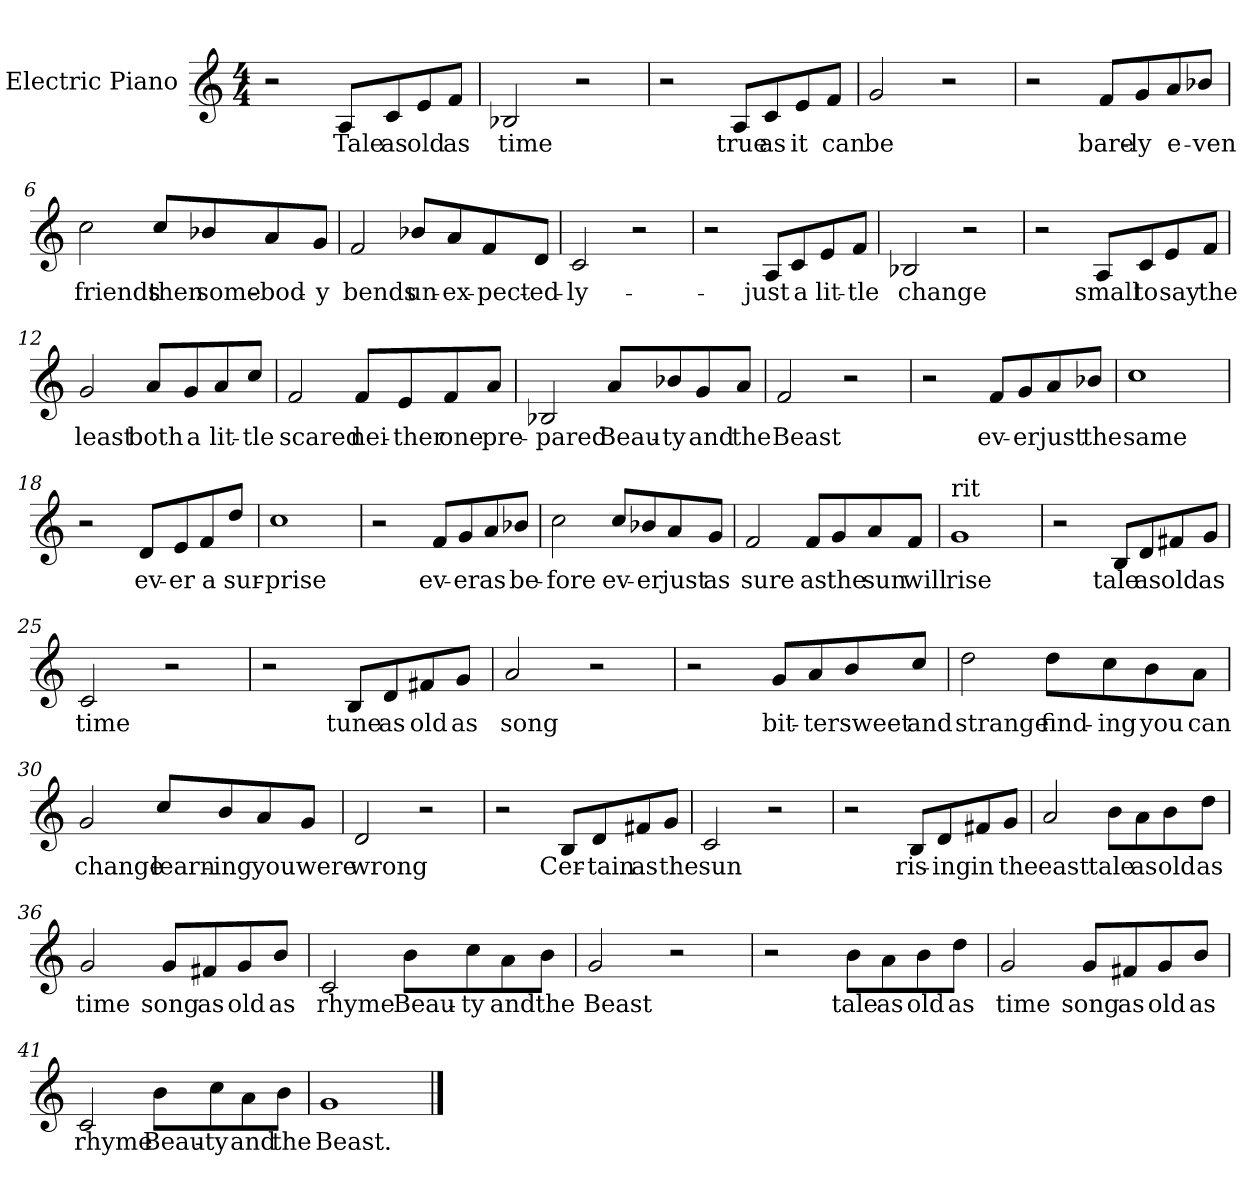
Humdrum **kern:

**kern	**text
*part1	*part1
*staff1	*staff1
*I"Electric Piano	*
*I'E.Pno	*
*clefG2	*
*k[]	*
*C:	*
*M4/4	*
=1	=1
2r	.
8A/L	Tale
8c/	as
8e/	old
8f/J	as
=2	=2
2B-X/	time
2r	.
=3	=3
2r	.
8A/L	true
8c/	as
8e/	it
8f/J	can
=4	=4
2g/	be
2r	.
!!LO:LB:g=z
=5	=5
2r	.
8f/L	bare-
8g/	-ly
8a/	e-
8b-X/J	-ven
=6	=6
2cc\	friends
8cc/L	then
8b-X/	some-
8a/	-bod-
8g/J	-y
=7	=7
2f/	bends
8b-X/L	un-
8a/	-ex-
8f/	-pect-
8d/J	-ed-
=8	=8
2c/	-ly-
2r	.
!!LO:LB:g=z
=9	=9
2r	.
8A/L	-just
8c/	a
8e/	lit-
8f/J	-tle
=10	=10
2B-X/	change
2r	.
=11	=11
2r	.
8A/L	small
8c/	to
8e/	say
8f/J	the
=12	=12
2g/	least
8a/L	both
8g/	a
8a/	lit-
8cc/J	-tle
!!LO:LB:g=z
=13	=13
2f/	scared
8f/L	nei-
8e/	-ther
8f/	one
8a/J	pre-
=14	=14
2B-X/	-pared
8a/L	Beau-
8b-X/	-ty
8g/	and
8a/J	the
=15	=15
2f/	Beast
2r	.
=16	=16
2r	.
8f/L	ev-
8g/	-er
8a/	just
8b-X/J	the
=17	=17
1cc	same
!!LO:LB:g=z
=18	=18
2r	.
8d/L	ev-
8e/	-er
8f/	a
8dd/J	sur-
=19	=19
1cc	-prise
=20	=20
2r	.
8f/L	ev-
8g/	-er
8a/	as
8b-X/J	be-
=21	=21
2cc\	-fore
8cc/L	ev-
8b-X/	-er
8a/	just
8g/J	as
=22	=22
2f/	sure
8f/L	as
8g/	the
8a/	sun
8f/J	will
=23	=23
!LO:TX:a:t=rit	!
1g	rise
!!LO:LB:g=z
=24	=24
2r	.
8B/L	tale
8d/	as
8f#X/	old
8g/J	as
=25	=25
2c/	time
2r	.
=26	=26
2r	.
8B/L	tune
8d/	as
8f#X/	old
8g/J	as
=27	=27
2a/	song
2r	.
=28	=28
2r	.
8g/L	bit-
8a/	-ter
8b/	sweet
8cc/J	and
=29	=29
2dd\	strange
8dd\L	find-
8cc\	-ing
8b\	you
8a\J	can
!!LO:LB:g=z
=30	=30
2g/	change
8cc/L	learn-
8b/	-ing
8a/	you
8g/J	were
=31	=31
2d/	wrong
2r	.
=32	=32
2r	.
8B/L	Cer-
8d/	-tain
8f#X/	as
8g/J	the
=33	=33
2c/	sun
2r	.
=34	=34
2r	.
8B/L	ris-
8d/	-ing
8f#X/	in
8g/J	the
!!LO:LB:g=z
=35	=35
2a/	east
8b\L	tale
8a\	as
8b\	old
8dd\J	as
=36	=36
2g/	time
8g/L	song
8f#X/	as
8g/	old
8b/J	as
=37	=37
2c/	rhyme
8b\L	Beau-
8cc\	-ty
8a\	and
8b\J	the
=38	=38
2g/	Beast
2r	.
=39	=39
2r	.
8b\L	tale
8a\	as
8b\	old
8dd\J	as
!!LO:LB:g=z
=40	=40
2g/	time
8g/L	song
8f#X/	as
8g/	old
8b/J	as
=41	=41
2c/	rhyme
8b\L	Beau-
8cc\	-ty
8a\	and
8b\J	the
=42	=42
1g	Beast.
==	==
*-	*-
